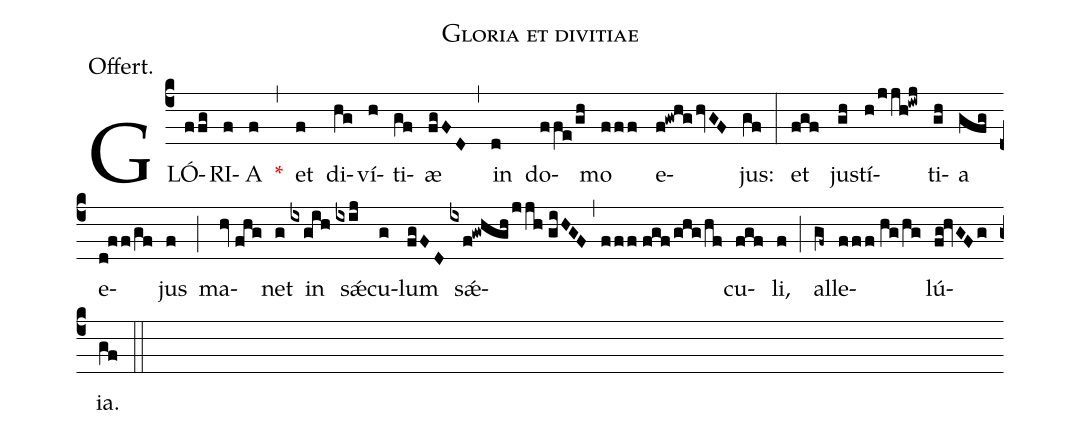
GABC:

name:Gloria et divitiae;
annotation:Offert.;
mode:VI.;
office-part:Offertory;
%%
(c4) GLÓ(ffg)RI(f)A(f) <v>\red{*}</v>(,) et(f) di(hg)ví(h)ti(gf)æ(fgFD) (,) in(d) do(ffe/gh)mo(fff) e(f!gwhghvGF)jus:(gf) (:) et(fgf) ju(gh)stí(h/jjh!iwj)ti(gh)a(gfg) e(d!ff/gf)jus(f) (;) ma(hv//fhg)net(g) in(ixgih) s<sp>'ae</sp>(ixij)cu(g)lum(fgFD) s<sp>'ae</sp>(ixf!gwhgh/jjh//giHGF,fff//fgf/ghg/hf)cu(fgf)li,(f) (;) al(gf~)le(fff//hg/hg)lú(fg!hvGFg)ia.(gf) (::)
